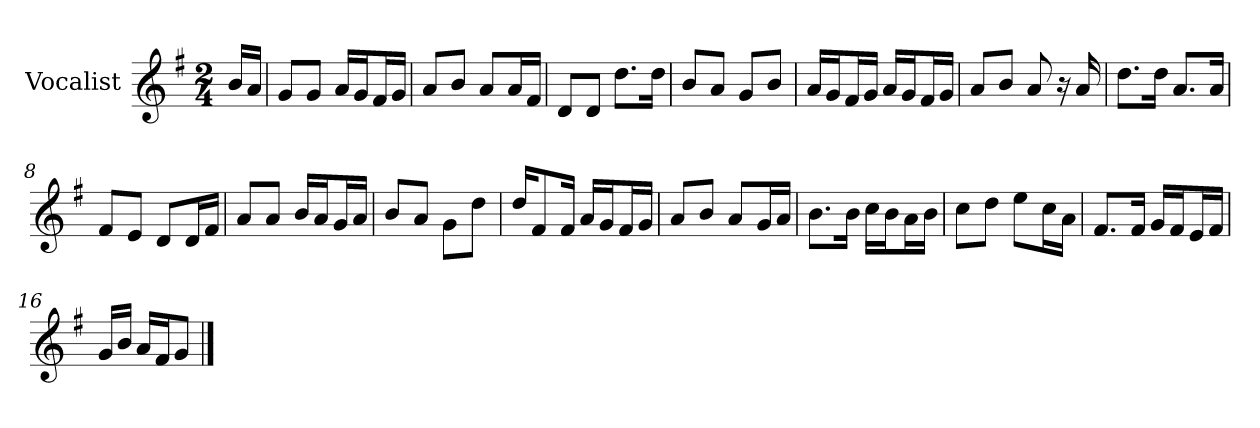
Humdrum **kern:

**kern
*part1
*staff1
*I"Vocalist
*k[f#]
*G:
*M2/4
=
16bLL
16aJJ
=1
8gL
8gJ
16aLL
16gJ
16f#L
16gJJ
=2
8aL
8bJ
8aL
16aL
16f#JJ
=3
8dL
8dJ
8.ddL
16ddJk
=4
8bL
8aJ
8gL
8bJ
=5
16aLL
16gJ
16f#L
16gJJ
16aLL
16gJ
16f#L
16gJJ
=6
8aL
8bJ
8a
16r
16a
=7
8.ddL
16ddJk
8.aL
16aJk
=8
8f#L
8eJ
8dL
16dL
16f#JJ
=9
8aL
8aJ
16bLL
16aJ
16gL
16aJJ
=10
8bL
8aJ
8gL
8ddJ
=11
16ddKL
8f#
16f#Jk
16aLL
16gJ
16f#L
16gJJ
=12
8aL
8bJ
8aL
16gL
16aJJ
=13
8.bL
16bJk
16ccLL
16bJ
16aL
16bJJ
=14
8ccL
8ddJ
8eeL
16ccL
16aJJ
=15
8.f#L
16f#Jk
16gLL
16f#J
16eL
16f#JJ
=16
16gLL
16bJJ
16aLL
16f#J
8gJ
==
*-
